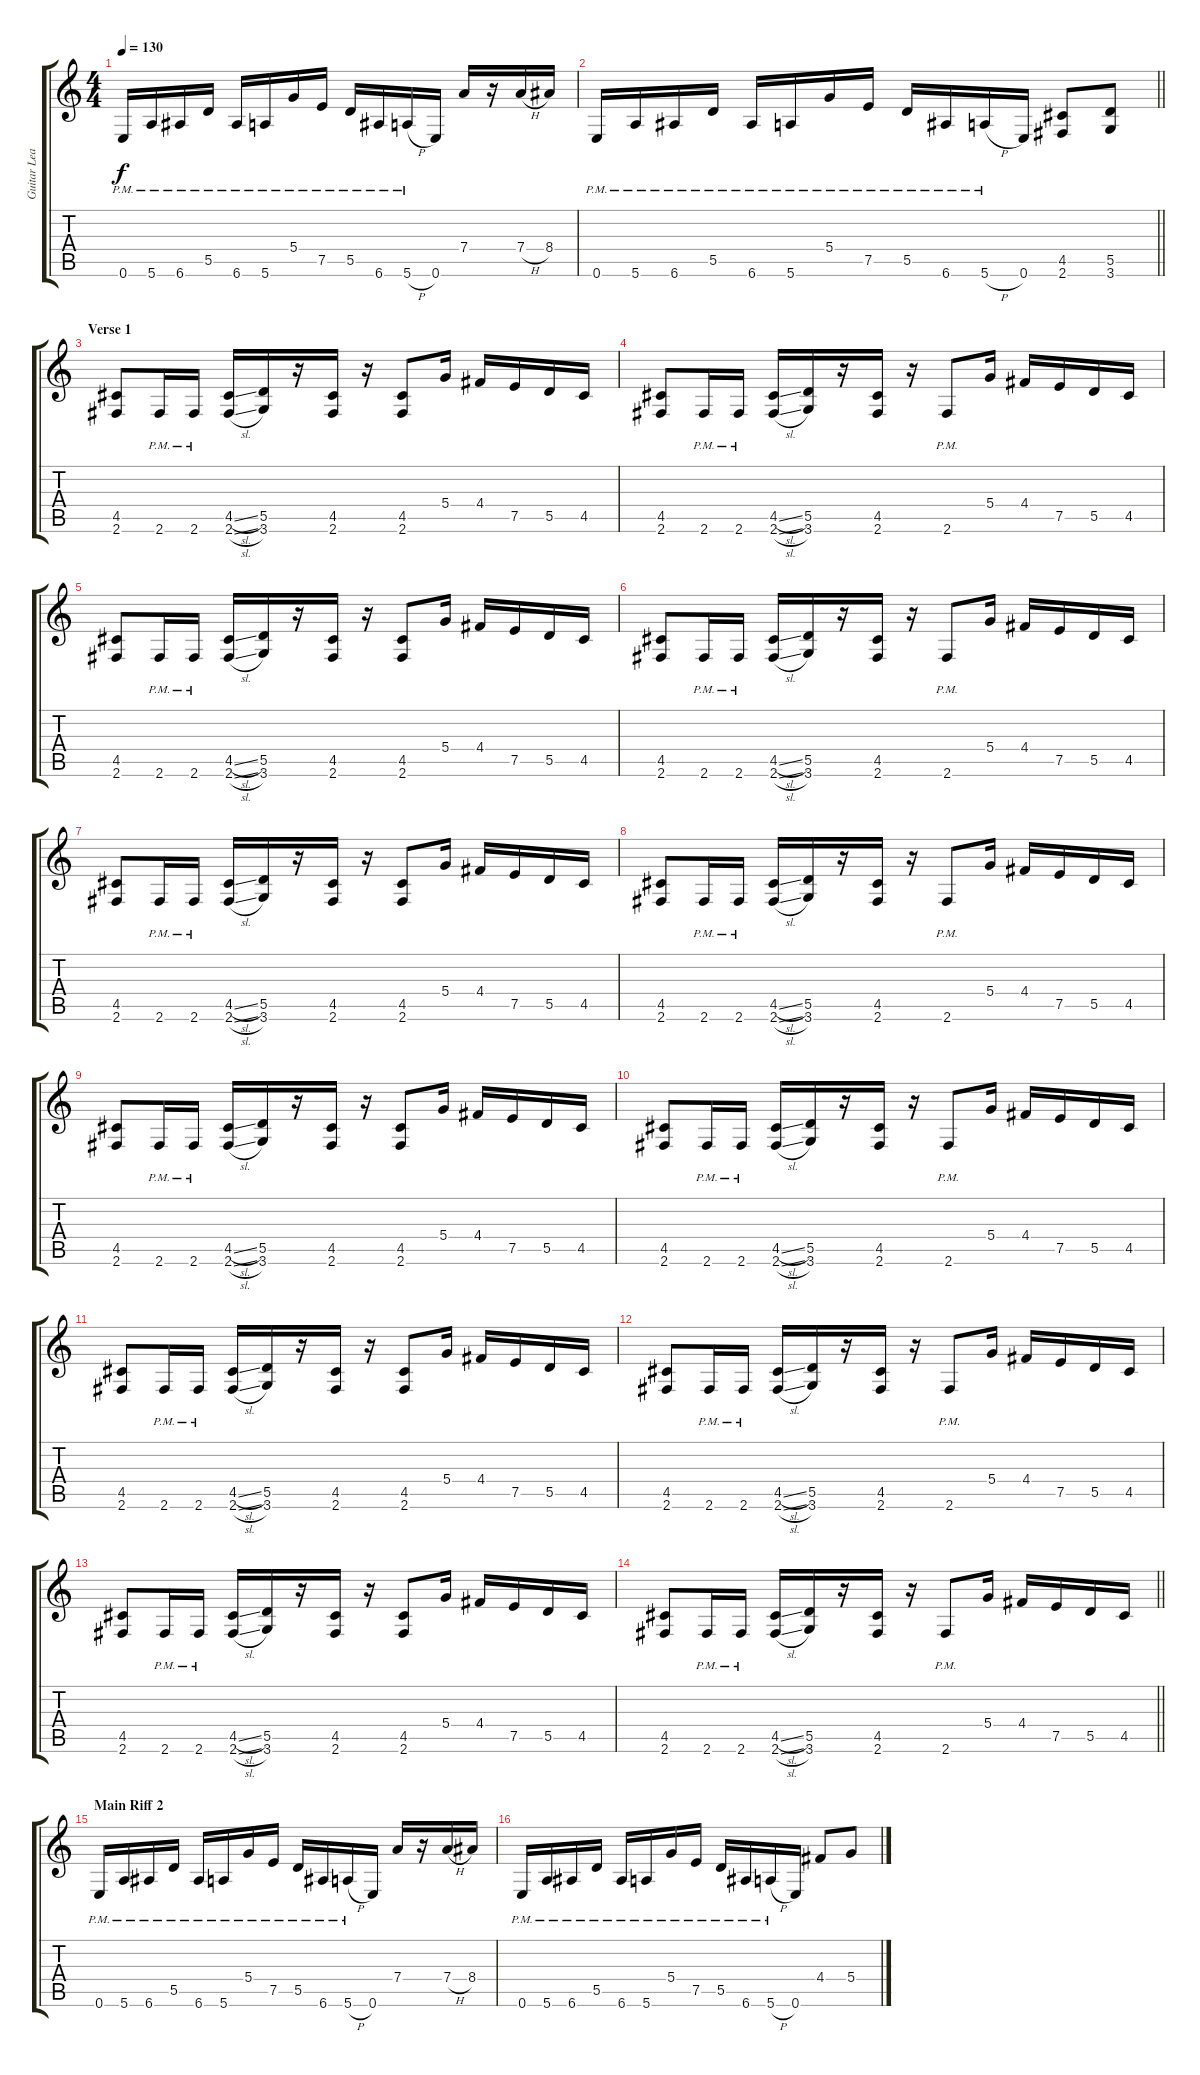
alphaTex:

\track ("Guitar Lead" "Guitar Lea") {instrument distortionguitar}
\staff {score tabs}
\tuning (E4 B3 G3 D3 A2 E2) {hide}
\ts (4 4)
\tempo 130
\clef g2
\ks c
0.6{pm}.16{dy f} 5.6{pm}.16 6.6{pm}.16 5.5{pm}.16 6.6{pm}.16 5.6{pm}.16 5.4{pm}.16 7.5{pm}.16 5.5{pm}.16 6.6{pm}.16 5.6{h pm}.16 0.6.16 7.4.16 r.16 7.4{h}.16 8.4.16 |
\barLineRight lightlight
0.6{pm}.16 5.6{pm}.16 6.6{pm}.16 5.5{pm}.16 6.6{pm}.16 5.6{pm}.16 5.4{pm}.16 7.5{pm}.16 5.5{pm}.16 6.6{pm}.16 5.6{h pm}.16 0.6.16 (4.5 2.6).8 (5.5 3.6).8 |
\section ("" "Verse 1")
(4.5 2.6).8 2.6{pm}.16 2.6{pm}.16 (4.5{sl} 2.6{sl}).16 (5.5 3.6).16 r.16 (4.5 2.6).16 r.16 (4.5 2.6).8 5.4.16 4.4.16 7.5.16 5.5.16 4.5.16 |
(4.5 2.6).8 2.6{pm}.16 2.6{pm}.16 (4.5{sl} 2.6{sl}).16 (5.5 3.6).16 r.16 (4.5 2.6).16 r.16 2.6{pm}.8 5.4.16 4.4.16 7.5.16 5.5.16 4.5.16 |
(4.5 2.6).8 2.6{pm}.16 2.6{pm}.16 (4.5{sl} 2.6{sl}).16 (5.5 3.6).16 r.16 (4.5 2.6).16 r.16 (4.5 2.6).8 5.4.16 4.4.16 7.5.16 5.5.16 4.5.16 |
(4.5 2.6).8 2.6{pm}.16 2.6{pm}.16 (4.5{sl} 2.6{sl}).16 (5.5 3.6).16 r.16 (4.5 2.6).16 r.16 2.6{pm}.8 5.4.16 4.4.16 7.5.16 5.5.16 4.5.16 |
(4.5 2.6).8 2.6{pm}.16 2.6{pm}.16 (4.5{sl} 2.6{sl}).16 (5.5 3.6).16 r.16 (4.5 2.6).16 r.16 (4.5 2.6).8 5.4.16 4.4.16 7.5.16 5.5.16 4.5.16 |
(4.5 2.6).8 2.6{pm}.16 2.6{pm}.16 (4.5{sl} 2.6{sl}).16 (5.5 3.6).16 r.16 (4.5 2.6).16 r.16 2.6{pm}.8 5.4.16 4.4.16 7.5.16 5.5.16 4.5.16 |
(4.5 2.6).8 2.6{pm}.16 2.6{pm}.16 (4.5{sl} 2.6{sl}).16 (5.5 3.6).16 r.16 (4.5 2.6).16 r.16 (4.5 2.6).8 5.4.16 4.4.16 7.5.16 5.5.16 4.5.16 |
(4.5 2.6).8 2.6{pm}.16 2.6{pm}.16 (4.5{sl} 2.6{sl}).16 (5.5 3.6).16 r.16 (4.5 2.6).16 r.16 2.6{pm}.8 5.4.16 4.4.16 7.5.16 5.5.16 4.5.16 |
(4.5 2.6).8 2.6{pm}.16 2.6{pm}.16 (4.5{sl} 2.6{sl}).16 (5.5 3.6).16 r.16 (4.5 2.6).16 r.16 (4.5 2.6).8 5.4.16 4.4.16 7.5.16 5.5.16 4.5.16 |
(4.5 2.6).8 2.6{pm}.16 2.6{pm}.16 (4.5{sl} 2.6{sl}).16 (5.5 3.6).16 r.16 (4.5 2.6).16 r.16 2.6{pm}.8 5.4.16 4.4.16 7.5.16 5.5.16 4.5.16 |
(4.5 2.6).8 2.6{pm}.16 2.6{pm}.16 (4.5{sl} 2.6{sl}).16 (5.5 3.6).16 r.16 (4.5 2.6).16 r.16 (4.5 2.6).8 5.4.16 4.4.16 7.5.16 5.5.16 4.5.16 |
\barLineRight lightlight
(4.5 2.6).8 2.6{pm}.16 2.6{pm}.16 (4.5{sl} 2.6{sl}).16 (5.5 3.6).16 r.16 (4.5 2.6).16 r.16 2.6{pm}.8 5.4.16 4.4.16 7.5.16 5.5.16 4.5.16 |
\section ("" "Main Riff 2")
0.6{pm}.16 5.6{pm}.16 6.6{pm}.16 5.5{pm}.16 6.6{pm}.16 5.6{pm}.16 5.4{pm}.16 7.5{pm}.16 5.5{pm}.16 6.6{pm}.16 5.6{h pm}.16 0.6.16 7.4.16 r.16 7.4{h}.16 8.4.16 |
0.6{pm}.16 5.6{pm}.16 6.6{pm}.16 5.5{pm}.16 6.6{pm}.16 5.6{pm}.16 5.4{pm}.16 7.5{pm}.16 5.5{pm}.16 6.6{pm}.16 5.6{h pm}.16 0.6.16 4.4.8 5.4.8
